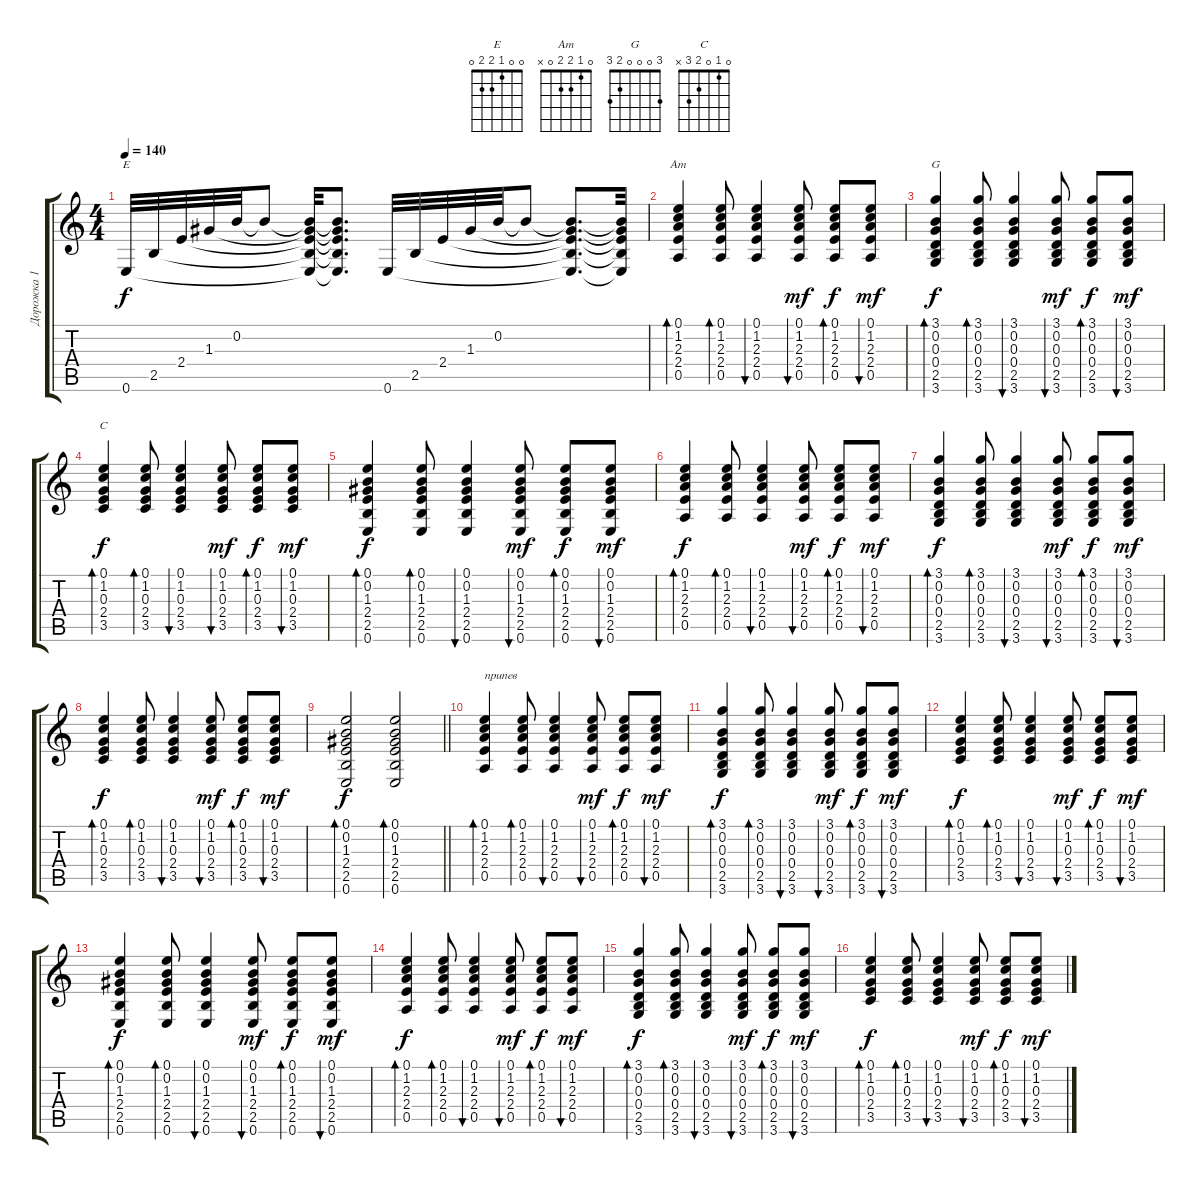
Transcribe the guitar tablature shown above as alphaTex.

\track ("Дорожка 1" "Дорожка 1") {instrument acousticguitarsteel}
\staff {score tabs}
\tuning (E4 B3 G3 D3 A2 E2) {hide}
\chord ("E" 0 0 1 2 2 0)
\chord ("Am" 0 1 2 2 0 x)
\chord ("G" 3 0 0 0 2 3)
\chord ("C" 0 1 0 2 3 x)
\ts (4 4)
\tempo 140
\clef g2
\ks c
0.6.32{ch "E" dy f} 2.5.32 2.4.32 1.3.32 0.2.32 0.2{t}.8 (0.2{t} 1.3{t} 2.4{t} 2.5{t} 0.6{t}).32 (0.2{t} 1.3{t} 2.4{t} 2.5{t} 0.6{t}).8{d} 0.6.32 2.5.32 2.4.32 1.3.32 0.2.32 0.2{t}.8 (0.2{t} 1.3{t} 2.4{t} 2.5{t} 0.6{t}).8{d} (0.2{t} 1.3{t} 2.4{t} 2.5{t} 0.6{t}).32 |
(0.1 1.2 2.3 2.4 0.5).4{bd 60 ch "Am"} (0.1 1.2 2.3 2.4 0.5).8{bd 60} (0.1 1.2 2.3 2.4 0.5).4{bu 60} (0.1 1.2 2.3 2.4 0.5).8{bu 60 dy mf} (0.1 1.2 2.3 2.4 0.5).8{bd 60 dy f} (0.1 1.2 2.3 2.4 0.5).8{bu 60 dy mf} |
(3.1 0.2 0.3 0.4 2.5 3.6).4{bd 60 ch "G" dy f} (3.1 0.2 0.3 0.4 2.5 3.6).8{bd 60} (3.1 0.2 0.3 0.4 2.5 3.6).4{bu 60} (3.1 0.2 0.3 0.4 2.5 3.6).8{bu 60 dy mf} (3.1 0.2 0.3 0.4 2.5 3.6).8{bd 60 dy f} (3.1 0.2 0.3 0.4 2.5 3.6).8{bu 60 dy mf} |
(0.1 1.2 0.3 2.4 3.5).4{bd 60 ch "C" dy f} (0.1 1.2 0.3 2.4 3.5).8{bd 60} (0.1 1.2 0.3 2.4 3.5).4{bu 60} (0.1 1.2 0.3 2.4 3.5).8{bu 60 dy mf} (0.1 1.2 0.3 2.4 3.5).8{bd 60 dy f} (0.1 1.2 0.3 2.4 3.5).8{bu 60 dy mf} |
(0.1 0.2 1.3 2.4 2.5 0.6).4{bd 60 dy f} (0.1 0.2 1.3 2.4 2.5 0.6).8{bd 60} (0.1 0.2 1.3 2.4 2.5 0.6).4{bu 60} (0.1 0.2 1.3 2.4 2.5 0.6).8{bu 60 dy mf} (0.1 0.2 1.3 2.4 2.5 0.6).8{bd 60 dy f} (0.1 0.2 1.3 2.4 2.5 0.6).8{bu 60 dy mf} |
(0.1 1.2 2.3 2.4 0.5).4{bd 60 dy f} (0.1 1.2 2.3 2.4 0.5).8{bd 60} (0.1 1.2 2.3 2.4 0.5).4{bu 60} (0.1 1.2 2.3 2.4 0.5).8{bu 60 dy mf} (0.1 1.2 2.3 2.4 0.5).8{bd 60 dy f} (0.1 1.2 2.3 2.4 0.5).8{bu 60 dy mf} |
(3.1 0.2 0.3 0.4 2.5 3.6).4{bd 60 dy f} (3.1 0.2 0.3 0.4 2.5 3.6).8{bd 60} (3.1 0.2 0.3 0.4 2.5 3.6).4{bu 60} (3.1 0.2 0.3 0.4 2.5 3.6).8{bu 60 dy mf} (3.1 0.2 0.3 0.4 2.5 3.6).8{bd 60 dy f} (3.1 0.2 0.3 0.4 2.5 3.6).8{bu 60 dy mf} |
(0.1 1.2 0.3 2.4 3.5).4{bd 60 dy f} (0.1 1.2 0.3 2.4 3.5).8{bd 60} (0.1 1.2 0.3 2.4 3.5).4{bu 60} (0.1 1.2 0.3 2.4 3.5).8{bu 60 dy mf} (0.1 1.2 0.3 2.4 3.5).8{bd 60 dy f} (0.1 1.2 0.3 2.4 3.5).8{bu 60 dy mf} |
\barLineRight lightlight
(0.1 0.2 1.3 2.4 2.5 0.6).2{bd 60 dy f} (0.1 0.2 1.3 2.4 2.5 0.6).2{bd 60} |
(0.1 1.2 2.3 2.4 0.5).4{bd 60 txt "припев"} (0.1 1.2 2.3 2.4 0.5).8{bd 60} (0.1 1.2 2.3 2.4 0.5).4{bu 60} (0.1 1.2 2.3 2.4 0.5).8{bu 60 dy mf} (0.1 1.2 2.3 2.4 0.5).8{bd 60 dy f} (0.1 1.2 2.3 2.4 0.5).8{bu 60 dy mf} |
(3.1 0.2 0.3 0.4 2.5 3.6).4{bd 60 dy f} (3.1 0.2 0.3 0.4 2.5 3.6).8{bd 60} (3.1 0.2 0.3 0.4 2.5 3.6).4{bu 60} (3.1 0.2 0.3 0.4 2.5 3.6).8{bu 60 dy mf} (3.1 0.2 0.3 0.4 2.5 3.6).8{bd 60 dy f} (3.1 0.2 0.3 0.4 2.5 3.6).8{bu 60 dy mf} |
(0.1 1.2 0.3 2.4 3.5).4{bd 60 dy f} (0.1 1.2 0.3 2.4 3.5).8{bd 60} (0.1 1.2 0.3 2.4 3.5).4{bu 60} (0.1 1.2 0.3 2.4 3.5).8{bu 60 dy mf} (0.1 1.2 0.3 2.4 3.5).8{bd 60 dy f} (0.1 1.2 0.3 2.4 3.5).8{bu 60 dy mf} |
(0.1 0.2 1.3 2.4 2.5 0.6).4{bd 60 dy f} (0.1 0.2 1.3 2.4 2.5 0.6).8{bd 60} (0.1 0.2 1.3 2.4 2.5 0.6).4{bu 60} (0.1 0.2 1.3 2.4 2.5 0.6).8{bu 60 dy mf} (0.1 0.2 1.3 2.4 2.5 0.6).8{bd 60 dy f} (0.1 0.2 1.3 2.4 2.5 0.6).8{bu 60 dy mf} |
(0.1 1.2 2.3 2.4 0.5).4{bd 60 dy f} (0.1 1.2 2.3 2.4 0.5).8{bd 60} (0.1 1.2 2.3 2.4 0.5).4{bu 60} (0.1 1.2 2.3 2.4 0.5).8{bu 60 dy mf} (0.1 1.2 2.3 2.4 0.5).8{bd 60 dy f} (0.1 1.2 2.3 2.4 0.5).8{bu 60 dy mf} |
(3.1 0.2 0.3 0.4 2.5 3.6).4{bd 60 dy f} (3.1 0.2 0.3 0.4 2.5 3.6).8{bd 60} (3.1 0.2 0.3 0.4 2.5 3.6).4{bu 60} (3.1 0.2 0.3 0.4 2.5 3.6).8{bu 60 dy mf} (3.1 0.2 0.3 0.4 2.5 3.6).8{bd 60 dy f} (3.1 0.2 0.3 0.4 2.5 3.6).8{bu 60 dy mf} |
(0.1 1.2 0.3 2.4 3.5).4{bd 60 dy f} (0.1 1.2 0.3 2.4 3.5).8{bd 60} (0.1 1.2 0.3 2.4 3.5).4{bu 60} (0.1 1.2 0.3 2.4 3.5).8{bu 60 dy mf} (0.1 1.2 0.3 2.4 3.5).8{bd 60 dy f} (0.1 1.2 0.3 2.4 3.5).8{bu 60 dy mf}
